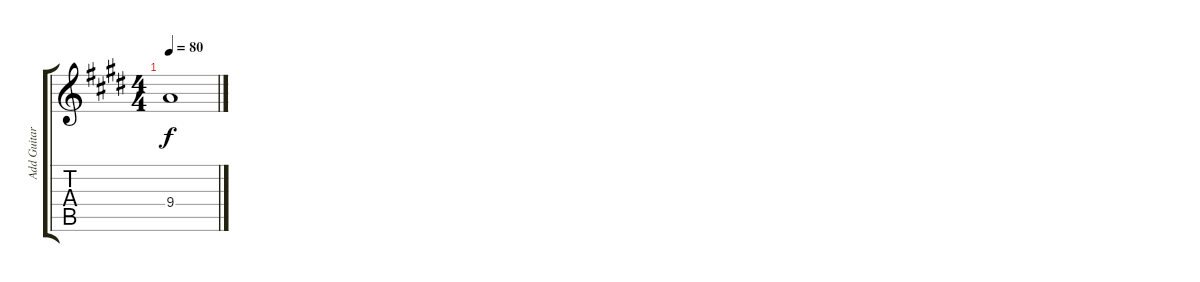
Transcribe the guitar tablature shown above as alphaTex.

\track ("Add Guitar" "Add Guitar") {instrument overdrivenguitar}
\staff {score tabs}
\tuning (D4 A3 F3 C3 G2 C2) {hide}
\ts (4 4)
\tempo 80
\clef g2
\ks e
9.4{t}.1{dy f}
